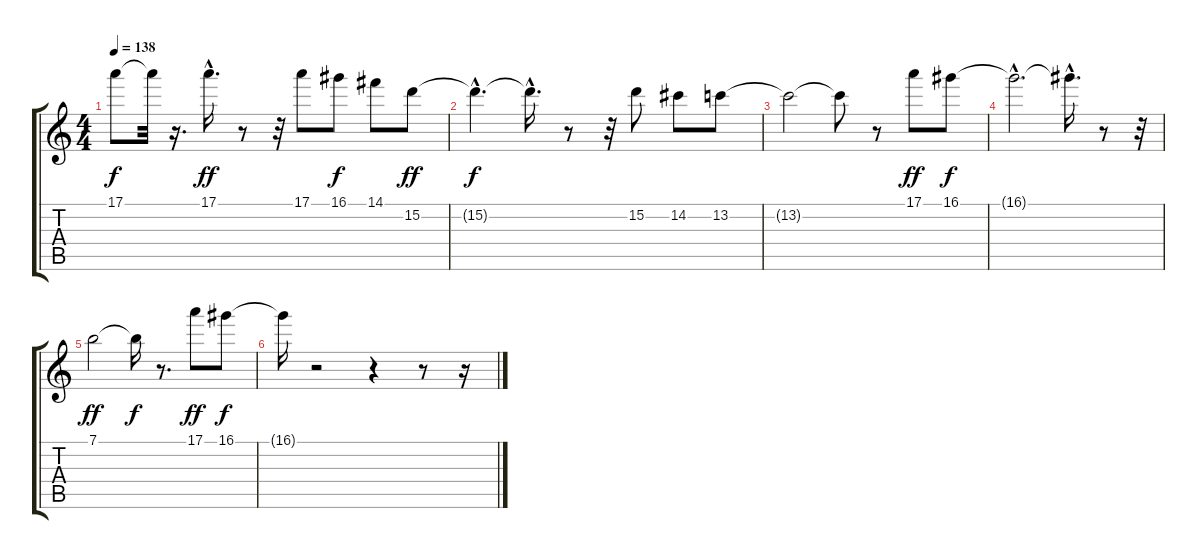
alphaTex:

\track "" {instrument overdrivenguitar}
\staff {score tabs}
\tuning (E4 B3 G3 D3 A2 E2) {hide}
\ts (4 4)
\tempo 138
\clef g2
\ks c
17.1{t}.8{dy f} 17.1{t}.32 r.16{d} 17.1{hac}.16{d dy ff} r.8 r.32 17.1.8 16.1.8{dy f} 14.1.8 15.2.8{dy ff} |
15.2{hac t}.4{d dy f} 15.2{hac t}.16{d} r.8 r.32 15.2.8 14.2.8 13.2.8 |
13.2{t}.2 13.2{t}.8 r.8 17.1.8{dy ff} 16.1.8{dy f} |
16.1{hac t}.2{d} 16.1{hac t}.16{d} r.8 r.32 |
7.1.2{dy ff} 7.1{t}.16{dy f} r.8{d} 17.1.8{dy ff} 16.1.8{dy f} |
16.1{t}.16 r.2 r.4 r.8 r.16
